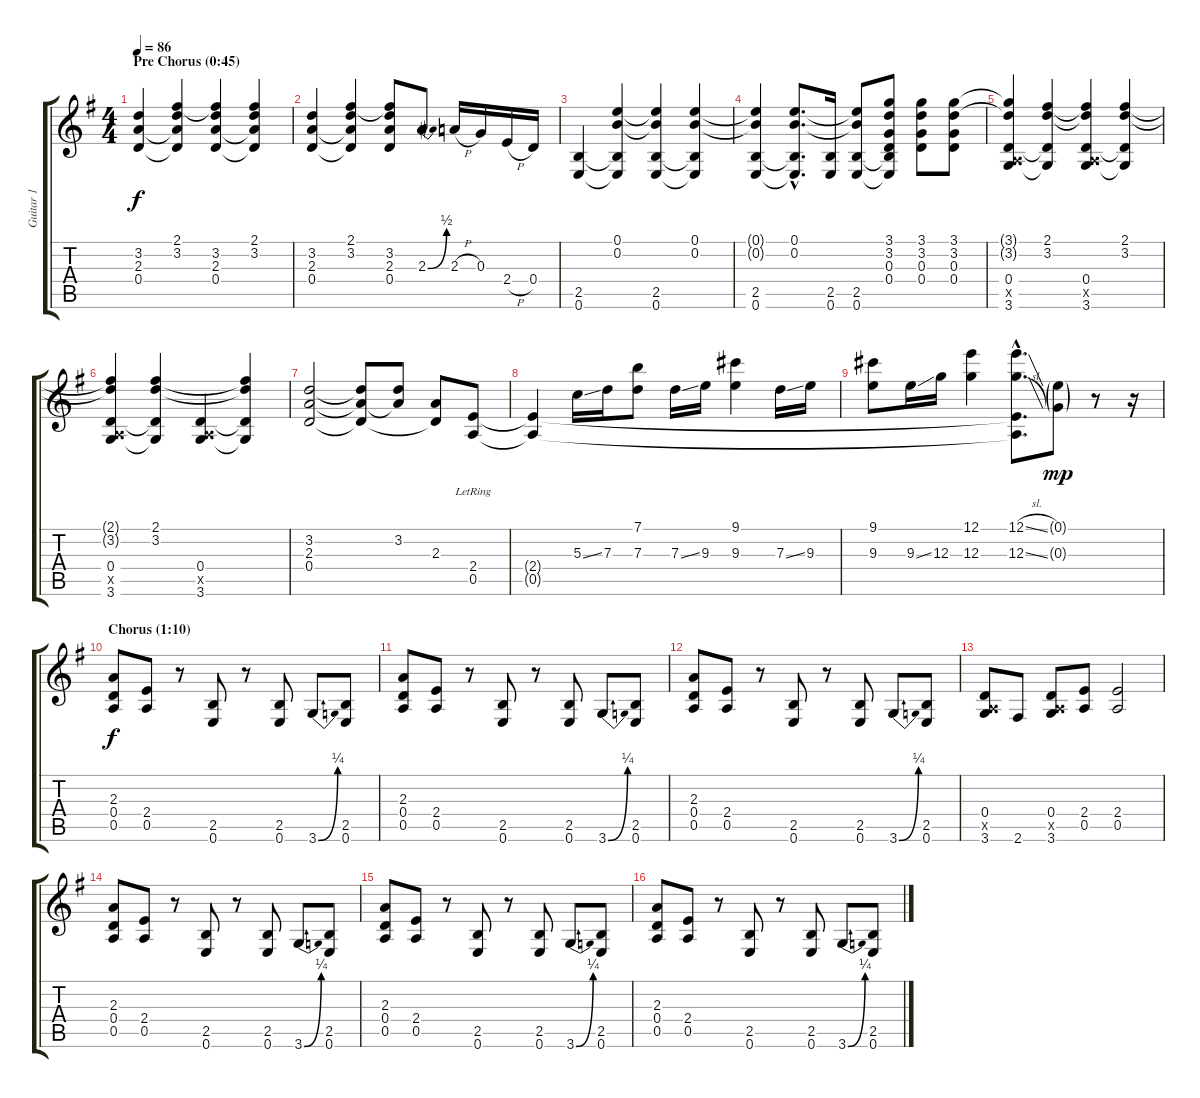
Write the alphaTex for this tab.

\track ("Guitar 1" "Guitar 1") {instrument distortionguitar}
\staff {score tabs}
\tuning (E4 B3 G3 D3 A2 E2) {hide}
\ts (4 4)
\section ("" "Pre Chorus (0:45)")
\tempo 86
\clef g2
\ks eminor
(3.2 2.3 0.4).4{dy f} (2.1 3.2 2.3{t} 0.4{t}).4 (2.1{t} 3.2 2.3 0.4).4 (2.1 3.2 2.3{t} 0.4{t}).4 |
(3.2 2.3 0.4).4 (2.1 3.2 2.3{t} 0.4{t}).4 (2.1{t} 3.2 2.3 0.4).8 2.3{be (bend 0 0 60 2)}.8 2.3{h}.16 0.3.16 2.4{h}.16 0.4.16 |
(2.5 0.6).4 (0.1 0.2 2.5{t} 0.6{t}).4 (0.1{t} 0.2{t} 2.5 0.6).4 (0.1 0.2 2.5{t} 0.6{t}).4 |
(0.1{t} 0.2{t} 2.5 0.6).4 (0.1{hac} 0.2{hac} 2.5{hac t} 0.6{hac t}).8{d} (2.5 0.6).16 (0.1{t} 0.2{t} 2.5 0.6).8 (3.1 3.2 0.3 0.4 2.5{t} 0.6{t}).8 (3.1 3.2 0.3 0.4).8 (3.1 3.2 0.3 0.4).8 |
(3.1{t} 3.2{t} 0.4 0.5{x} 3.6).4 (2.1 3.2 0.4{t} 3.6{t}).4 (2.1{t} 3.2{t} 0.4 0.5{x} 3.6).4 (2.1 3.2 0.4{t} 3.6{t}).4 |
(2.1{t} 3.2{t} 0.4 0.5{x} 3.6).4 (2.1 3.2 0.4{t} 3.6{t}).4 (0.4 0.5{x} 3.6).4 (2.1{t} 3.2{t} 0.4{t} 3.6{t}).4 |
(3.2 2.3 0.4).2 (3.2{t} 2.3{t} 0.4{t}).8 (3.2 2.3{t}).8 (2.3 0.4{t}).8 (2.4{lr} 0.5{lr}).8 |
(2.4{t} 0.5{t}).4 5.3{ss}.16 7.3.16 (7.1 7.3).8 7.3{ss}.16 9.3.16 (9.1 9.3).4 7.3{ss}.16 9.3.16 |
(9.1 9.3).8 9.3{ss}.16 12.3.16 (12.1 12.3).4 (12.1{sl hac} 12.3{sl hac} 2.4{hac t} 0.5{hac t}).8{d} (0.1{g} 0.3{g}).8{dy mp} r.8 r.16 |
\section ("" "Chorus (1:10)")
(2.3 0.4 0.5).8{dy f} (2.4 0.5).8 r.8 (2.5 0.6).8 r.8 (2.5 0.6).8 3.6{be (bend 0 0 60 1)}.8 (2.5 0.6).8 |
(2.3 0.4 0.5).8 (2.4 0.5).8 r.8 (2.5 0.6).8 r.8 (2.5 0.6).8 3.6{be (bend 0 0 60 1)}.8 (2.5 0.6).8 |
(2.3 0.4 0.5).8 (2.4 0.5).8 r.8 (2.5 0.6).8 r.8 (2.5 0.6).8 3.6{be (bend 0 0 60 1)}.8 (2.5 0.6).8 |
(0.4 0.5{x} 3.6).8 2.6.8 (0.4 0.5{x} 3.6).8 (2.4 0.5).8 (2.4 0.5).2 |
(2.3 0.4 0.5).8 (2.4 0.5).8 r.8 (2.5 0.6).8 r.8 (2.5 0.6).8 3.6{be (bend 0 0 60 1)}.8 (2.5 0.6).8 |
(2.3 0.4 0.5).8 (2.4 0.5).8 r.8 (2.5 0.6).8 r.8 (2.5 0.6).8 3.6{be (bend 0 0 60 1)}.8 (2.5 0.6).8 |
(2.3 0.4 0.5).8 (2.4 0.5).8 r.8 (2.5 0.6).8 r.8 (2.5 0.6).8 3.6{be (bend 0 0 60 1)}.8 (2.5 0.6).8
